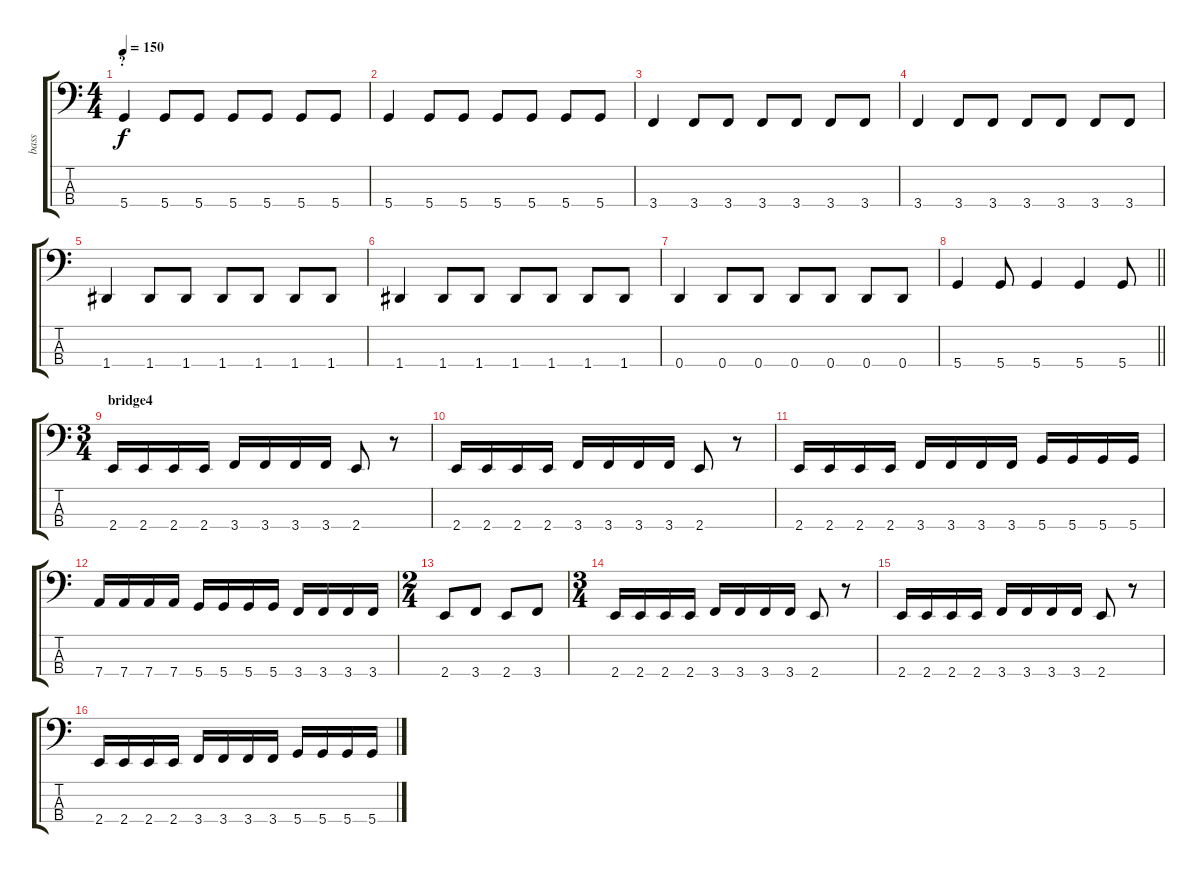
\track ("bass" "bass") {instrument electricbasspick}
\staff {score tabs}
\tuning (F2 C2 G1 D1) {hide}
\ts (4 4)
\section ("" "?")
\tempo 150
\clef f4
\ks c
5.4.4{dy f} 5.4.8 5.4.8 5.4.8 5.4.8 5.4.8 5.4.8 |
5.4.4 5.4.8 5.4.8 5.4.8 5.4.8 5.4.8 5.4.8 |
3.4.4 3.4.8 3.4.8 3.4.8 3.4.8 3.4.8 3.4.8 |
3.4.4 3.4.8 3.4.8 3.4.8 3.4.8 3.4.8 3.4.8 |
1.4.4 1.4.8 1.4.8 1.4.8 1.4.8 1.4.8 1.4.8 |
1.4.4 1.4.8 1.4.8 1.4.8 1.4.8 1.4.8 1.4.8 |
0.4.4 0.4.8 0.4.8 0.4.8 0.4.8 0.4.8 0.4.8 |
\barLineRight lightlight
5.4.4 5.4.8 5.4.4 5.4.4 5.4.8 |
\ts (3 4)
\section ("" "bridge4")
2.4.16 2.4.16 2.4.16 2.4.16 3.4.16 3.4.16 3.4.16 3.4.16 2.4.8 r.8 |
2.4.16 2.4.16 2.4.16 2.4.16 3.4.16 3.4.16 3.4.16 3.4.16 2.4.8 r.8 |
2.4.16 2.4.16 2.4.16 2.4.16 3.4.16 3.4.16 3.4.16 3.4.16 5.4.16 5.4.16 5.4.16 5.4.16 |
7.4.16 7.4.16 7.4.16 7.4.16 5.4.16 5.4.16 5.4.16 5.4.16 3.4.16 3.4.16 3.4.16 3.4.16 |
\ts (2 4)
2.4.8 3.4.8 2.4.8 3.4.8 |
\ts (3 4)
2.4.16 2.4.16 2.4.16 2.4.16 3.4.16 3.4.16 3.4.16 3.4.16 2.4.8 r.8 |
2.4.16 2.4.16 2.4.16 2.4.16 3.4.16 3.4.16 3.4.16 3.4.16 2.4.8 r.8 |
2.4.16 2.4.16 2.4.16 2.4.16 3.4.16 3.4.16 3.4.16 3.4.16 5.4.16 5.4.16 5.4.16 5.4.16
